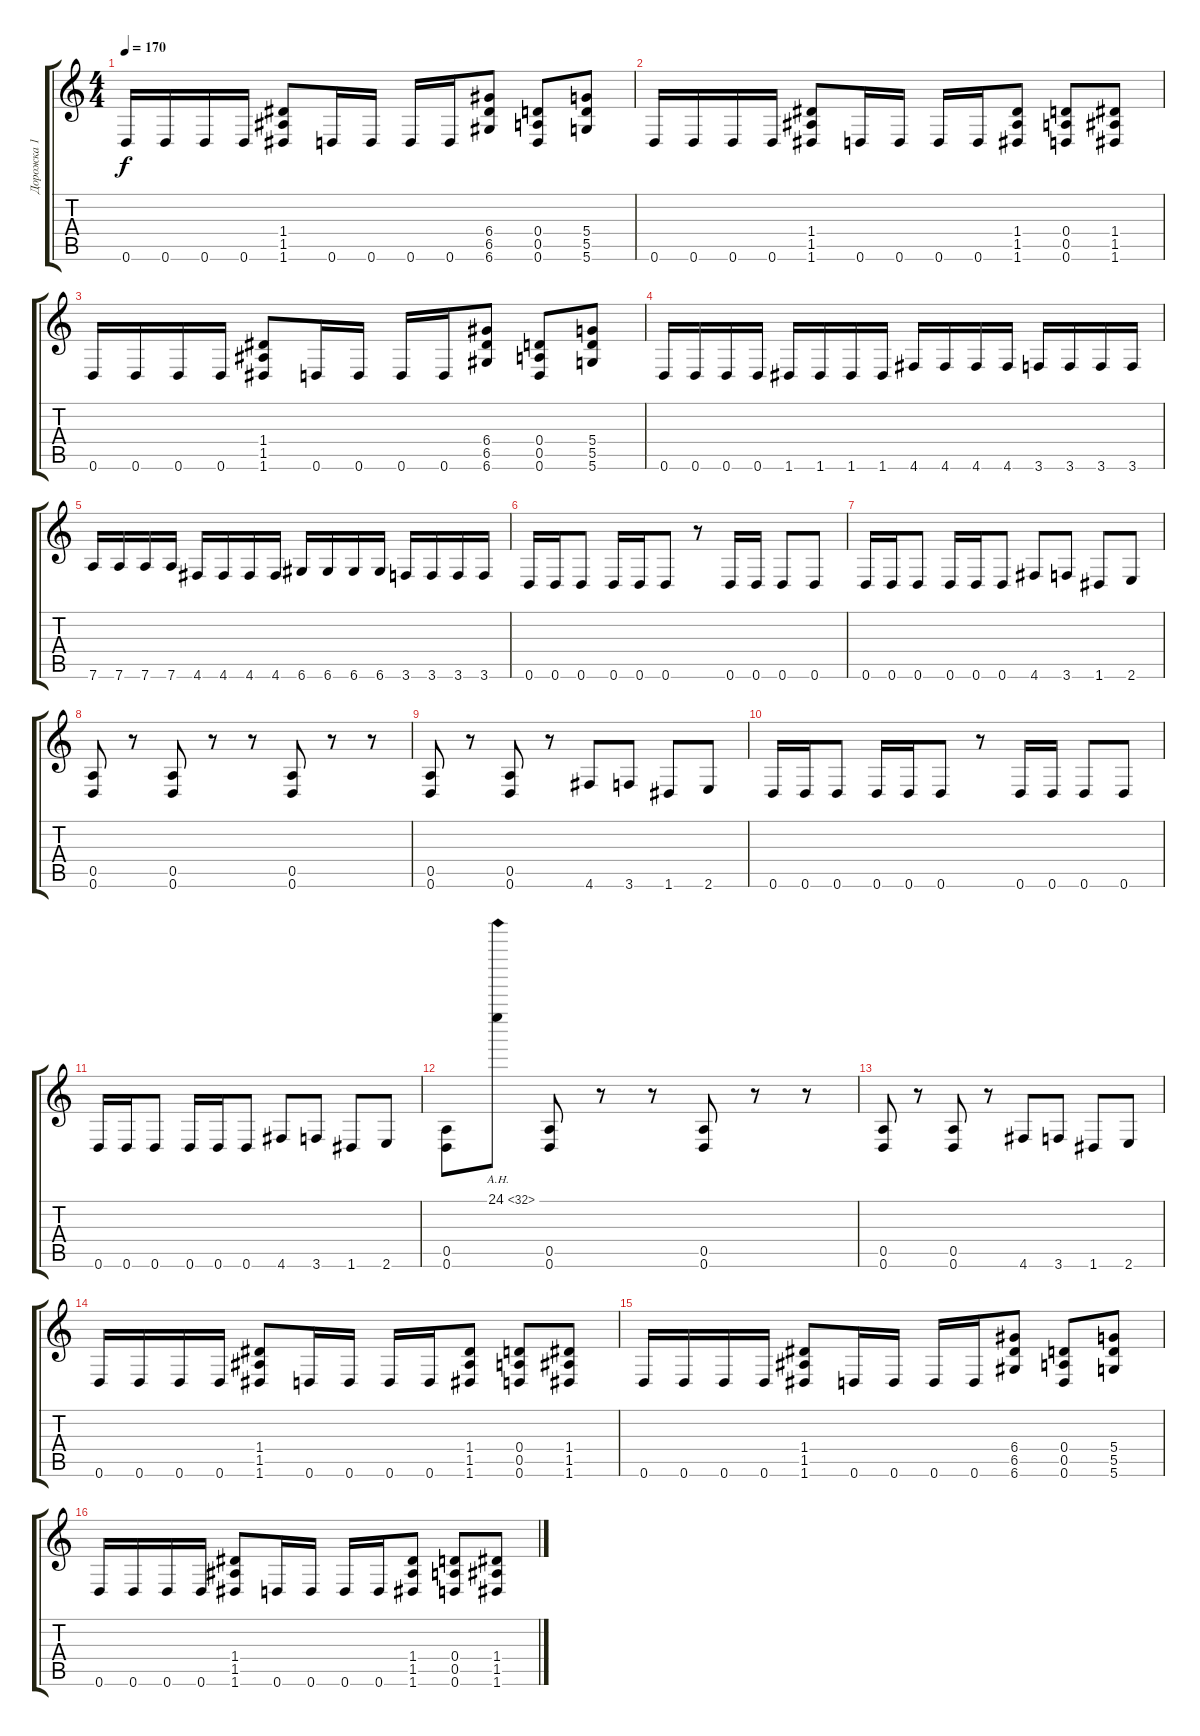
\track ("Дорожка 1" "Дорожка 1") {instrument distortionguitar}
\staff {score tabs}
\tuning (E4 B3 G3 D3 A2 D2) {hide}
\ts (4 4)
\tempo 170
\clef g2
\ks c
0.6.16{dy f} 0.6.16 0.6.16 0.6.16 (1.4 1.5 1.6).8 0.6.16 0.6.16 0.6.16 0.6.16 (6.4 6.5 6.6).8 (0.4 0.5 0.6).8 (5.4 5.5 5.6).8 |
0.6.16 0.6.16 0.6.16 0.6.16 (1.4 1.5 1.6).8 0.6.16 0.6.16 0.6.16 0.6.16 (1.4 1.5 1.6).8 (0.4 0.5 0.6).8 (1.4 1.5 1.6).8 |
0.6.16 0.6.16 0.6.16 0.6.16 (1.4 1.5 1.6).8 0.6.16 0.6.16 0.6.16 0.6.16 (6.4 6.5 6.6).8 (0.4 0.5 0.6).8 (5.4 5.5 5.6).8 |
0.6.16 0.6.16 0.6.16 0.6.16 1.6.16 1.6.16 1.6.16 1.6.16 4.6.16 4.6.16 4.6.16 4.6.16 3.6.16 3.6.16 3.6.16 3.6.16 |
7.6.16 7.6.16 7.6.16 7.6.16 4.6.16 4.6.16 4.6.16 4.6.16 6.6.16 6.6.16 6.6.16 6.6.16 3.6.16 3.6.16 3.6.16 3.6.16 |
0.6.16 0.6.16 0.6.8 0.6.16 0.6.16 0.6.8 r.8 0.6.16 0.6.16 0.6.8 0.6.8 |
0.6.16 0.6.16 0.6.8 0.6.16 0.6.16 0.6.8 4.6.8 3.6.8 1.6.8 2.6.8 |
(0.5 0.6).8 r.8 (0.5 0.6).8 r.8 r.8 (0.5 0.6).8 r.8 r.8 |
(0.5 0.6).8 r.8 (0.5 0.6).8 r.8 4.6.8 3.6.8 1.6.8 2.6.8 |
0.6.16 0.6.16 0.6.8 0.6.16 0.6.16 0.6.8 r.8 0.6.16 0.6.16 0.6.8 0.6.8 |
0.6.16 0.6.16 0.6.8 0.6.16 0.6.16 0.6.8 4.6.8 3.6.8 1.6.8 2.6.8 |
(0.5 0.6).8 24.1{ah 8}.8 (0.5 0.6).8 r.8 r.8 (0.5 0.6).8 r.8 r.8 |
(0.5 0.6).8 r.8 (0.5 0.6).8 r.8 4.6.8 3.6.8 1.6.8 2.6.8 |
0.6.16 0.6.16 0.6.16 0.6.16 (1.4 1.5 1.6).8 0.6.16 0.6.16 0.6.16 0.6.16 (1.4 1.5 1.6).8 (0.4 0.5 0.6).8 (1.4 1.5 1.6).8 |
0.6.16 0.6.16 0.6.16 0.6.16 (1.4 1.5 1.6).8 0.6.16 0.6.16 0.6.16 0.6.16 (6.4 6.5 6.6).8 (0.4 0.5 0.6).8 (5.4 5.5 5.6).8 |
0.6.16 0.6.16 0.6.16 0.6.16 (1.4 1.5 1.6).8 0.6.16 0.6.16 0.6.16 0.6.16 (1.4 1.5 1.6).8 (0.4 0.5 0.6).8 (1.4 1.5 1.6).8
